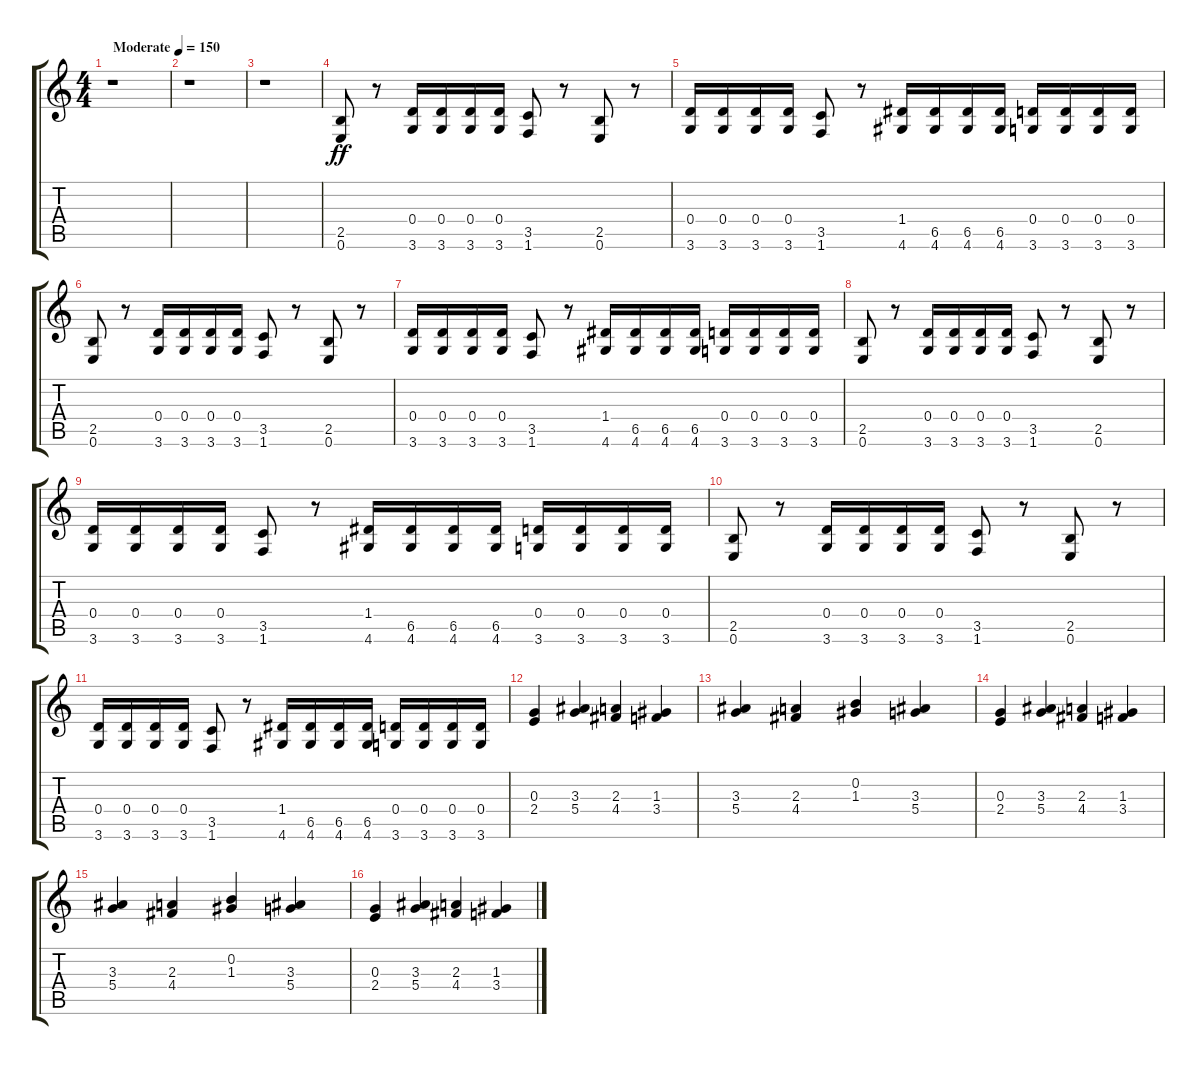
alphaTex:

\track "" {instrument distortionguitar}
\staff {score tabs}
\tuning (E4 B3 G3 D3 A2 E2) {hide}
\ts (4 4)
\tempo (150 "Moderate")
\clef g2
\ks c
r.1{dy ff instrument distortionguitar} |
r.1 |
r.1 |
(2.5 0.6).8 r.8 (0.4 3.6).16 (0.4 3.6).16 (0.4 3.6).16 (0.4 3.6).16 (3.5 1.6).8 r.8 (2.5 0.6).8 r.8 |
(0.4 3.6).16 (0.4 3.6).16 (0.4 3.6).16 (0.4 3.6).16 (3.5 1.6).8 r.8 (1.4 4.6).16 (6.5 4.6).16 (6.5 4.6).16 (6.5 4.6).16 (0.4 3.6).16 (0.4 3.6).16 (0.4 3.6).16 (0.4 3.6).16 |
(2.5 0.6).8 r.8 (0.4 3.6).16 (0.4 3.6).16 (0.4 3.6).16 (0.4 3.6).16 (3.5 1.6).8 r.8 (2.5 0.6).8 r.8 |
(0.4 3.6).16 (0.4 3.6).16 (0.4 3.6).16 (0.4 3.6).16 (3.5 1.6).8 r.8 (1.4 4.6).16 (6.5 4.6).16 (6.5 4.6).16 (6.5 4.6).16 (0.4 3.6).16 (0.4 3.6).16 (0.4 3.6).16 (0.4 3.6).16 |
(2.5 0.6).8 r.8 (0.4 3.6).16 (0.4 3.6).16 (0.4 3.6).16 (0.4 3.6).16 (3.5 1.6).8 r.8 (2.5 0.6).8 r.8 |
(0.4 3.6).16 (0.4 3.6).16 (0.4 3.6).16 (0.4 3.6).16 (3.5 1.6).8 r.8 (1.4 4.6).16 (6.5 4.6).16 (6.5 4.6).16 (6.5 4.6).16 (0.4 3.6).16 (0.4 3.6).16 (0.4 3.6).16 (0.4 3.6).16 |
(2.5 0.6).8 r.8 (0.4 3.6).16 (0.4 3.6).16 (0.4 3.6).16 (0.4 3.6).16 (3.5 1.6).8 r.8 (2.5 0.6).8 r.8 |
(0.4 3.6).16 (0.4 3.6).16 (0.4 3.6).16 (0.4 3.6).16 (3.5 1.6).8 r.8 (1.4 4.6).16 (6.5 4.6).16 (6.5 4.6).16 (6.5 4.6).16 (0.4 3.6).16 (0.4 3.6).16 (0.4 3.6).16 (0.4 3.6).16 |
(0.3 2.4).4 (3.3 5.4).4 (2.3 4.4).4 (1.3 3.4).4 |
(3.3 5.4).4 (2.3 4.4).4 (0.2 1.3).4 (3.3 5.4).4 |
(0.3 2.4).4 (3.3 5.4).4 (2.3 4.4).4 (1.3 3.4).4 |
(3.3 5.4).4 (2.3 4.4).4 (0.2 1.3).4 (3.3 5.4).4 |
(0.3 2.4).4 (3.3 5.4).4 (2.3 4.4).4 (1.3 3.4).4
